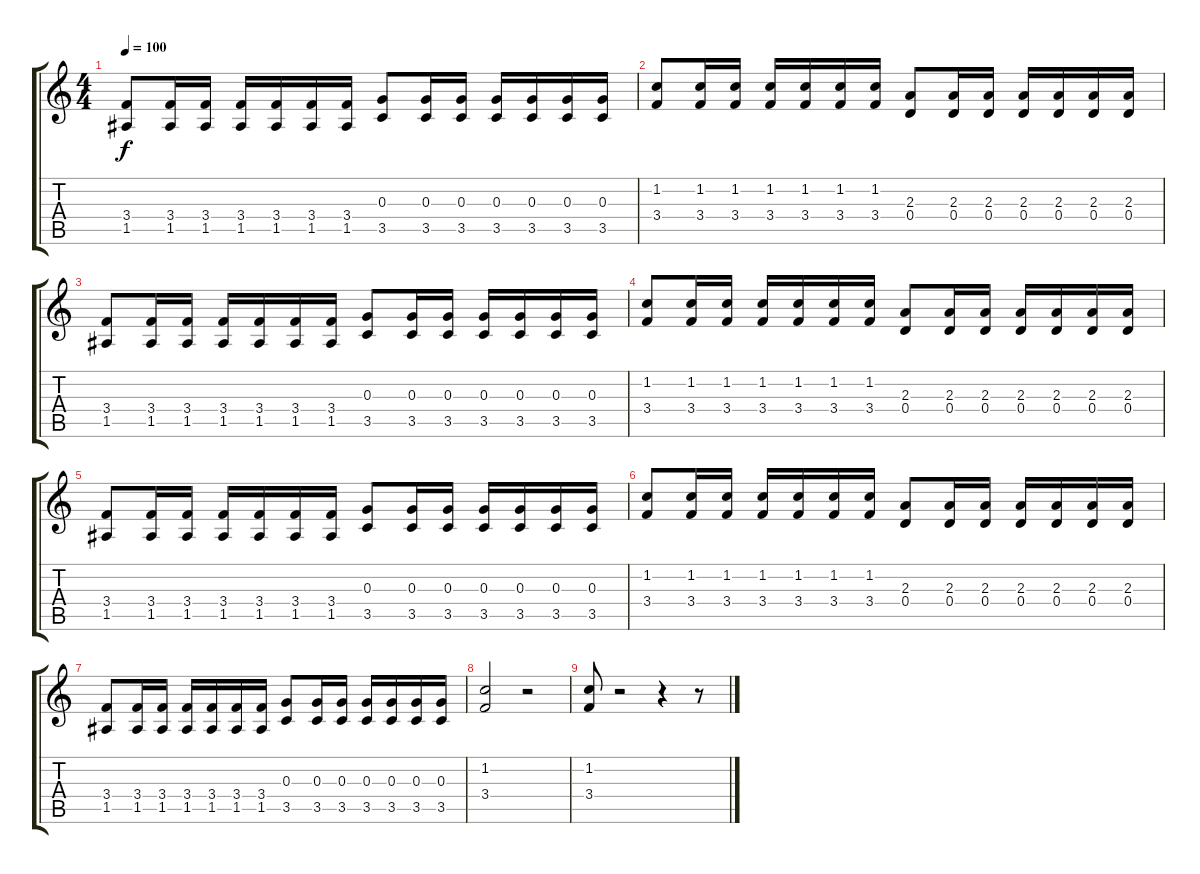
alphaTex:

\track "" {instrument overdrivenguitar}
\staff {score tabs}
\tuning (E4 B3 G3 D3 A2 E2) {hide}
\ts (4 4)
\tempo 100
\clef g2
\ks c
(3.4 1.5).8{dy f} (3.4 1.5).16 (3.4 1.5).16 (3.4 1.5).16 (3.4 1.5).16 (3.4 1.5).16 (3.4 1.5).16 (0.3 3.5).8 (0.3 3.5).16 (0.3 3.5).16 (0.3 3.5).16 (0.3 3.5).16 (0.3 3.5).16 (0.3 3.5).16 |
(1.2 3.4).8 (1.2 3.4).16 (1.2 3.4).16 (1.2 3.4).16 (1.2 3.4).16 (1.2 3.4).16 (1.2 3.4).16 (2.3 0.4).8 (2.3 0.4).16 (2.3 0.4).16 (2.3 0.4).16 (2.3 0.4).16 (2.3 0.4).16 (2.3 0.4).16 |
(3.4 1.5).8 (3.4 1.5).16 (3.4 1.5).16 (3.4 1.5).16 (3.4 1.5).16 (3.4 1.5).16 (3.4 1.5).16 (0.3 3.5).8 (0.3 3.5).16 (0.3 3.5).16 (0.3 3.5).16 (0.3 3.5).16 (0.3 3.5).16 (0.3 3.5).16 |
(1.2 3.4).8 (1.2 3.4).16 (1.2 3.4).16 (1.2 3.4).16 (1.2 3.4).16 (1.2 3.4).16 (1.2 3.4).16 (2.3 0.4).8 (2.3 0.4).16 (2.3 0.4).16 (2.3 0.4).16 (2.3 0.4).16 (2.3 0.4).16 (2.3 0.4).16 |
(3.4 1.5).8 (3.4 1.5).16 (3.4 1.5).16 (3.4 1.5).16 (3.4 1.5).16 (3.4 1.5).16 (3.4 1.5).16 (0.3 3.5).8 (0.3 3.5).16 (0.3 3.5).16 (0.3 3.5).16 (0.3 3.5).16 (0.3 3.5).16 (0.3 3.5).16 |
(1.2 3.4).8 (1.2 3.4).16 (1.2 3.4).16 (1.2 3.4).16 (1.2 3.4).16 (1.2 3.4).16 (1.2 3.4).16 (2.3 0.4).8 (2.3 0.4).16 (2.3 0.4).16 (2.3 0.4).16 (2.3 0.4).16 (2.3 0.4).16 (2.3 0.4).16 |
(3.4 1.5).8 (3.4 1.5).16 (3.4 1.5).16 (3.4 1.5).16 (3.4 1.5).16 (3.4 1.5).16 (3.4 1.5).16 (0.3 3.5).8 (0.3 3.5).16 (0.3 3.5).16 (0.3 3.5).16 (0.3 3.5).16 (0.3 3.5).16 (0.3 3.5).16 |
(1.2 3.4).2 r.2 |
(1.2 3.4).8 r.2 r.4 r.8
